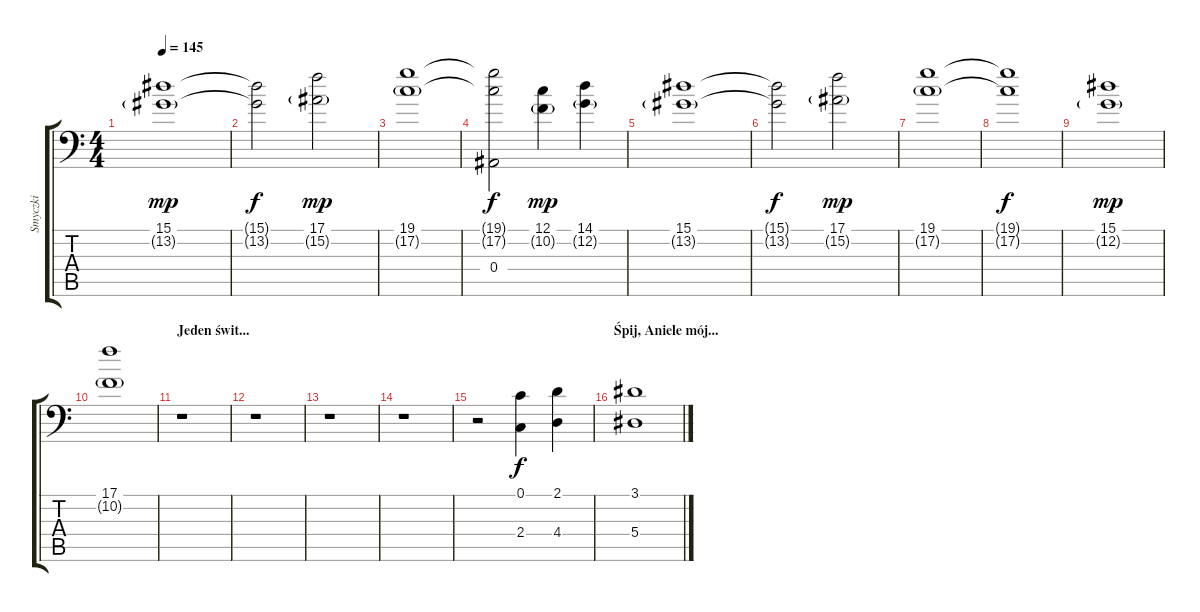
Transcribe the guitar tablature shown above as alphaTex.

\track ("Smyczki" "Smyczki") {instrument stringensemble2}
\staff {score tabs}
\tuning (C4 G3 Eb3 Bb2 F2 Bb1) {hide}
\ts (4 4)
\tempo 145
\clef f4
\ks c
(15.1 13.2{g}).1{dy mp} |
(15.1{t} 13.2{t}).2{dy f} (17.1 15.2{g}).2{dy mp} |
(19.1 17.2{g}).1 |
(19.1{t} 17.2{t} 0.4).2{dy f} (12.1 10.2{g}).4{dy mp} (14.1 12.2{g}).4 |
(15.1 13.2{g}).1 |
(15.1{t} 13.2{t}).2{dy f} (17.1 15.2{g}).2{dy mp} |
(19.1 17.2{g}).1 |
(19.1{t} 17.2{t}).1{dy f} |
(15.1 12.2{g}).1{dy mp} |
(17.1 10.2{g}).1 |
\section ("" "Jeden świt...")
r.1 |
r.1 |
r.1 |
r.1 |
r.2{volume 16 balance 8 instrument stringensemble2} (0.1 2.4).4{dy f} (2.1 4.4).4 |
\section ("" "Śpij, Aniele mój...")
(3.1 5.4).1{volume 16 balance 8 instrument stringensemble2}
